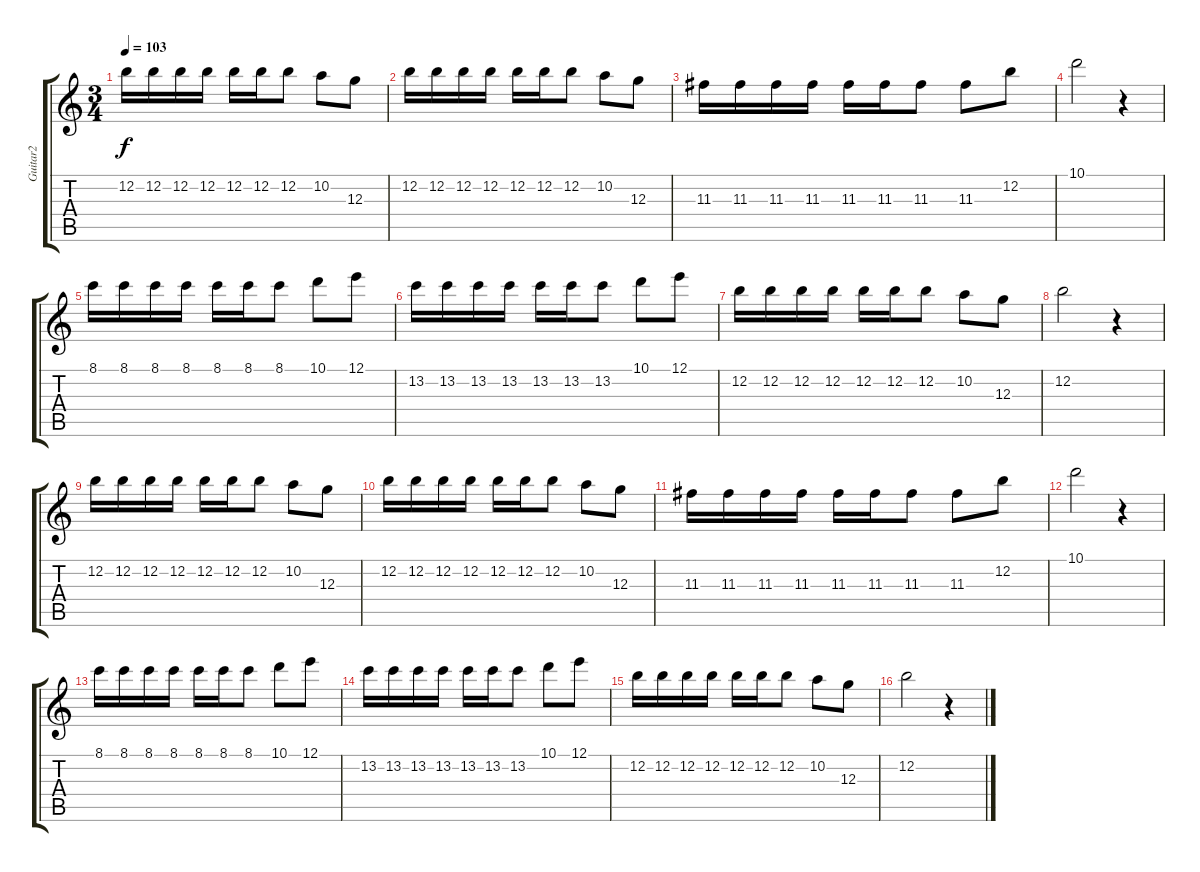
\track ("Guitar2" "Guitar2") {instrument acousticguitarnylon}
\staff {score tabs}
\tuning (E4 B3 G3 D3 A2 E2) {hide}
\ts (3 4)
\tempo 103
\clef g2
\ks c
12.2.16{dy f} 12.2.16 12.2.16 12.2.16 12.2.16 12.2.16 12.2.8 10.2.8 12.3.8 |
12.2.16 12.2.16 12.2.16 12.2.16 12.2.16 12.2.16 12.2.8 10.2.8 12.3.8 |
11.3.16 11.3.16 11.3.16 11.3.16 11.3.16 11.3.16 11.3.8 11.3.8 12.2.8 |
10.1.2 r.4 |
8.1.16 8.1.16 8.1.16 8.1.16 8.1.16 8.1.16 8.1.8 10.1.8 12.1.8 |
13.2.16 13.2.16 13.2.16 13.2.16 13.2.16 13.2.16 13.2.8 10.1.8 12.1.8 |
12.2.16 12.2.16 12.2.16 12.2.16 12.2.16 12.2.16 12.2.8 10.2.8 12.3.8 |
12.2.2 r.4 |
12.2.16 12.2.16 12.2.16 12.2.16 12.2.16 12.2.16 12.2.8 10.2.8 12.3.8 |
12.2.16 12.2.16 12.2.16 12.2.16 12.2.16 12.2.16 12.2.8 10.2.8 12.3.8 |
11.3.16 11.3.16 11.3.16 11.3.16 11.3.16 11.3.16 11.3.8 11.3.8 12.2.8 |
10.1.2 r.4 |
8.1.16 8.1.16 8.1.16 8.1.16 8.1.16 8.1.16 8.1.8 10.1.8 12.1.8 |
13.2.16 13.2.16 13.2.16 13.2.16 13.2.16 13.2.16 13.2.8 10.1.8 12.1.8 |
12.2.16 12.2.16 12.2.16 12.2.16 12.2.16 12.2.16 12.2.8 10.2.8 12.3.8 |
12.2.2 r.4
